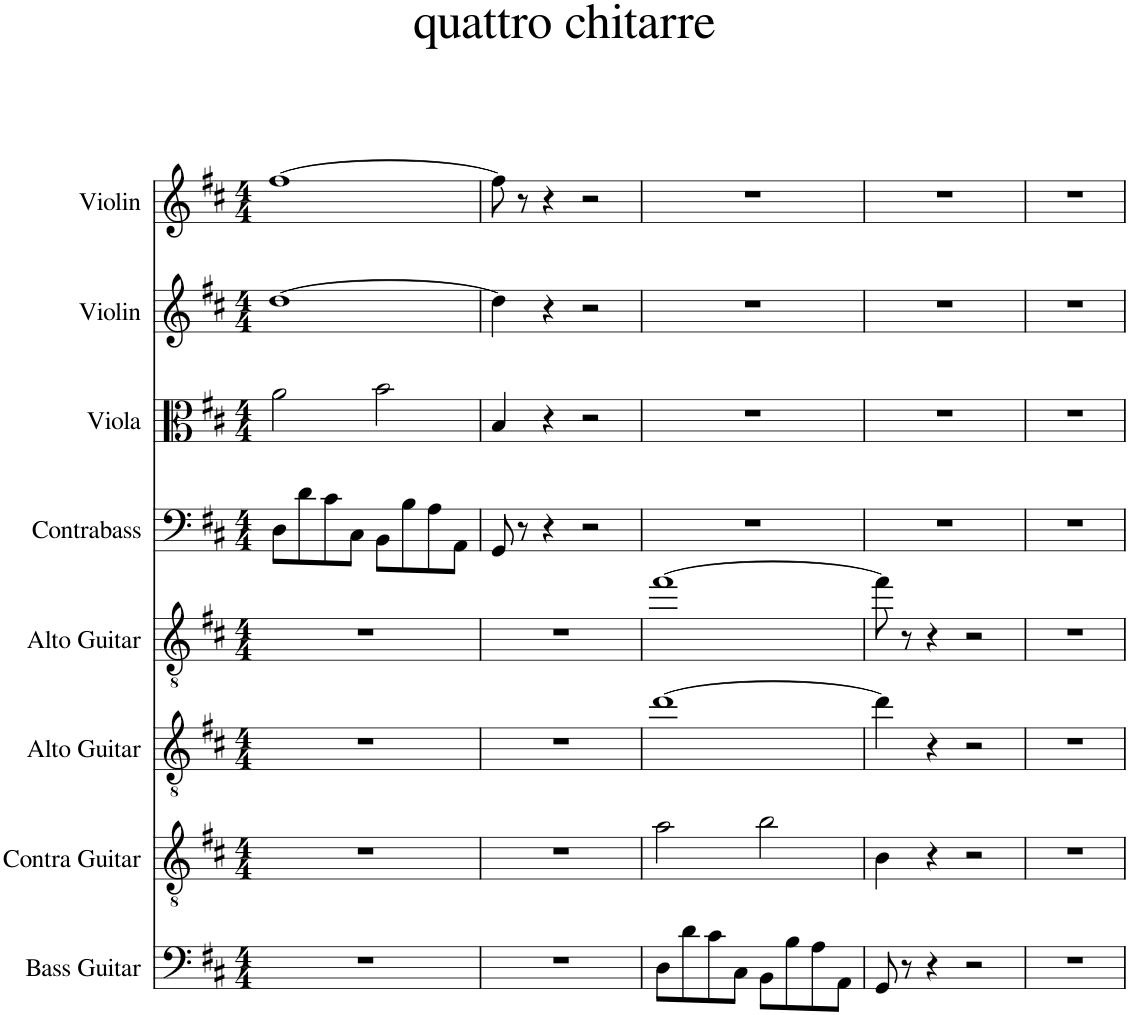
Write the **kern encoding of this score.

**kern	**kern	**kern	**kern	**kern	**kern	**kern	**kern
*part8	*part7	*part6	*part5	*part4	*part3	*part2	*part1
*staff8	*staff7	*staff6	*staff5	*staff4	*staff3	*staff2	*staff1
*I"Bass Guitar	*I"Contra Guitar	*I"Alto Guitar	*I"Alto Guitar	*I"Contrabass	*I"Viola	*I"Violin	*I"Violin
*I'B. Guit.	*I'C. Guit.	*I'A. Guit.	*I'A. Guit.	*I'Cb.	*I'Vla.	*I'Vln.	*I'Vln.
*clefF4	*clefGv2	*clefGv2	*clefGv2	*clefF4	*clefC3	*clefG2	*clefG2
*Trd7c12	*	*	*	*Trd7c12	*	*	*
*k[f#c#]	*k[f#c#]	*k[f#c#]	*k[f#c#]	*k[f#c#]	*k[f#c#]	*k[f#c#]	*k[f#c#]
*M4/4	*M4/4	*M4/4	*M4/4	*M4/4	*M4/4	*M4/4	*M4/4
=1	=1	=1	=1	=1	=1	=1	=1
1r	1r	1r	1r	8D\L	2a\	[1dd	[1ff#
.	.	.	.	8d\	.	.	.
.	.	.	.	8c#\	.	.	.
.	.	.	.	8C#\J	.	.	.
.	.	.	.	8BB\L	2b\	.	.
.	.	.	.	8B\	.	.	.
.	.	.	.	8A\	.	.	.
.	.	.	.	8AA\J	.	.	.
=2	=2	=2	=2	=2	=2	=2	=2
1r	1r	1r	1r	8GG/	4B/	4dd\]	8ff#\]
.	.	.	.	8r	.	.	8r
.	.	.	.	4r	4r	4r	4r
.	.	.	.	2r	2r	2r	2r
=3	=3	=3	=3	=3	=3	=3	=3
8D\L	2a\	[1dd	[1ff#	1r	1r	1r	1r
8d\	.	.	.	.	.	.	.
8c#\	.	.	.	.	.	.	.
8C#\J	.	.	.	.	.	.	.
8BB\L	2b\	.	.	.	.	.	.
8B\	.	.	.	.	.	.	.
8A\	.	.	.	.	.	.	.
8AA\J	.	.	.	.	.	.	.
=4	=4	=4	=4	=4	=4	=4	=4
8GG/	4B\	4dd\]	8ff#\]	1r	1r	1r	1r
8r	.	.	8r	.	.	.	.
4r	4r	4r	4r	.	.	.	.
2r	2r	2r	2r	.	.	.	.
=5	=5	=5	=5	=5	=5	=5	=5
1r	1r	1r	1r	1r	1r	1r	1r
=	=	=	=	=	=	=	=
*-	*-	*-	*-	*-	*-	*-	*-
